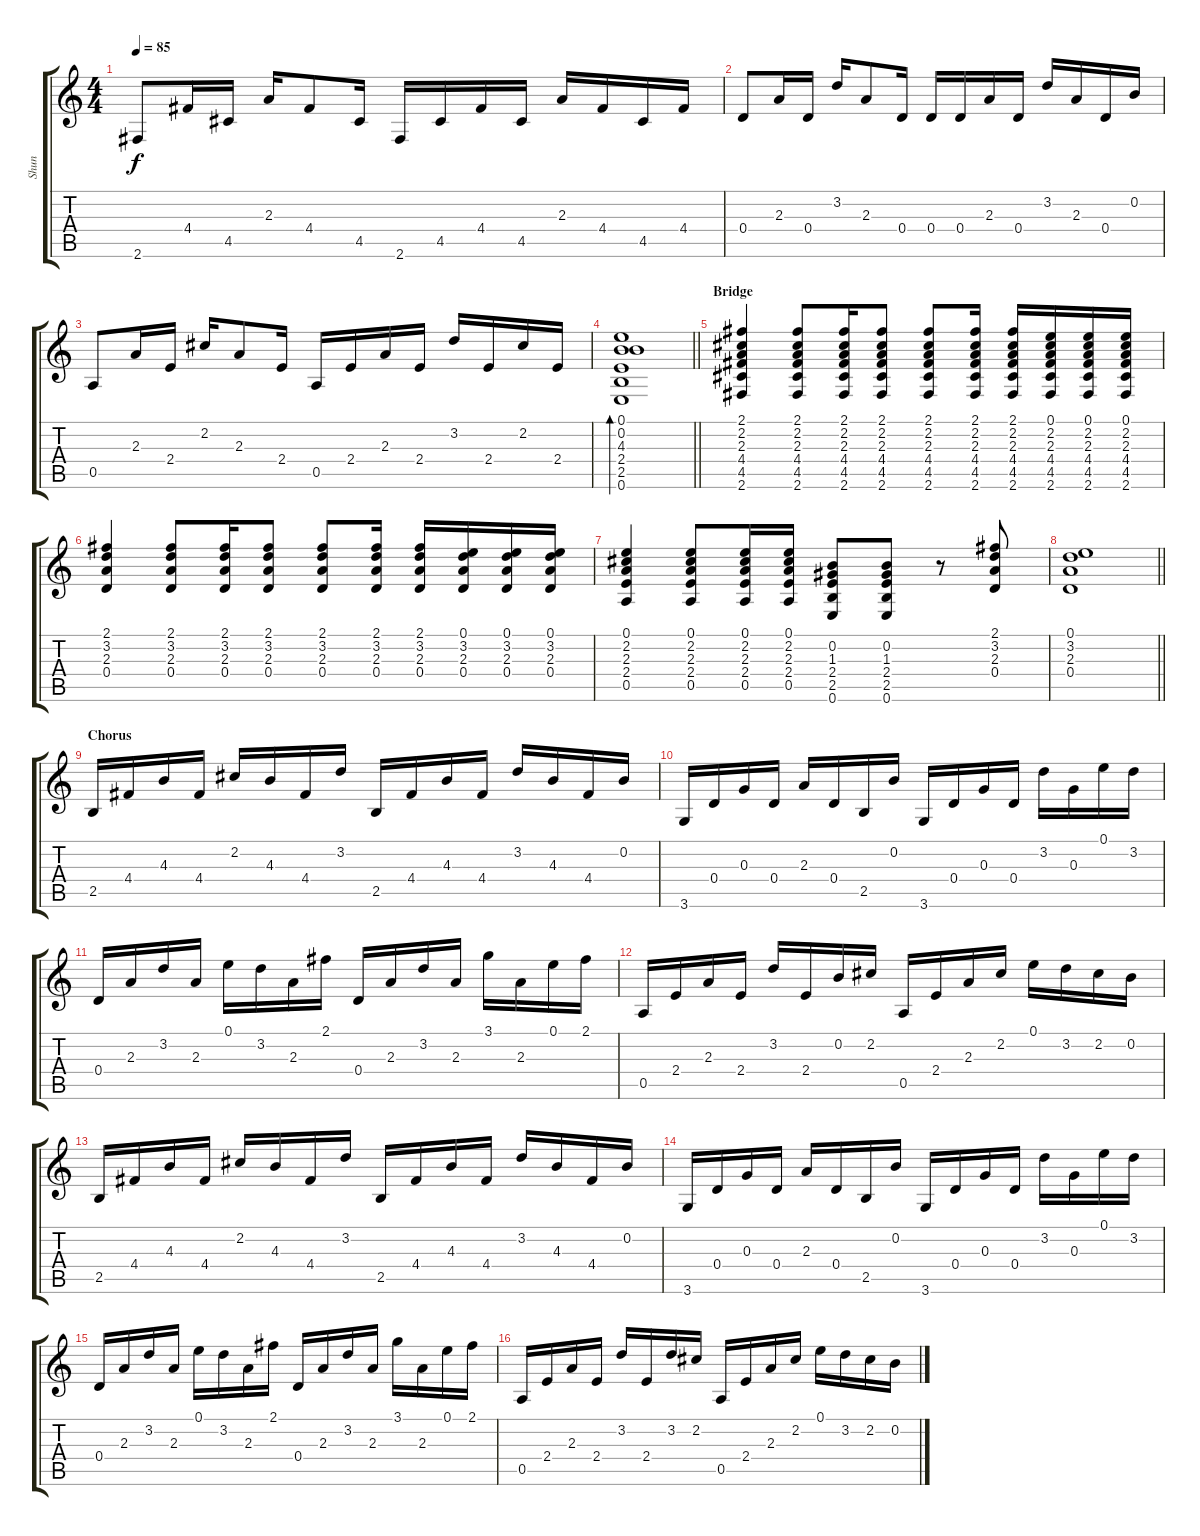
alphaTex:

\track ("Shun" "Shun") {instrument acousticguitarsteel}
\staff {score tabs}
\tuning (E4 B3 G3 D3 A2 E2) {hide}
\ts (4 4)
\tempo 85
\clef g2
\ks c
2.6.8{dy f} 4.4.16 4.5.16 2.3.16 4.4.8 4.5.16 2.6.16 4.5.16 4.4.16 4.5.16 2.3.16 4.4.16 4.5.16 4.4.16 |
0.4.8 2.3.16 0.4.16 3.2.16 2.3.8 0.4.16 0.4.16 0.4.16 2.3.16 0.4.16 3.2.16 2.3.16 0.4.16 0.2.16 |
0.5.8 2.3.16 2.4.16 2.2.16 2.3.8 2.4.16 0.5.16 2.4.16 2.3.16 2.4.16 3.2.16 2.4.16 2.2.16 2.4.16 |
\barLineRight lightlight
(0.1 0.2 4.3 2.4 2.5 0.6).1{bd 60} |
\section ("" "Bridge")
(2.1 2.2 2.3 4.4 4.5 2.6).4 (2.1 2.2 2.3 4.4 4.5 2.6).8 (2.1 2.2 2.3 4.4 4.5 2.6).16 (2.1 2.2 2.3 4.4 4.5 2.6).8 (2.1 2.2 2.3 4.4 4.5 2.6).8 (2.1 2.2 2.3 4.4 4.5 2.6).16 (2.1 2.2 2.3 4.4 4.5 2.6).16 (0.1 2.2 2.3 4.4 4.5 2.6).16 (0.1 2.2 2.3 4.4 4.5 2.6).16 (0.1 2.2 2.3 4.4 4.5 2.6).16 |
(2.1 3.2 2.3 0.4).4 (2.1 3.2 2.3 0.4).8 (2.1 3.2 2.3 0.4).16 (2.1 3.2 2.3 0.4).8 (2.1 3.2 2.3 0.4).8 (2.1 3.2 2.3 0.4).16 (2.1 3.2 2.3 0.4).16 (0.1 3.2 2.3 0.4).16 (0.1 3.2 2.3 0.4).16 (0.1 3.2 2.3 0.4).16 |
(0.1 2.2 2.3 2.4 0.5).4 (0.1 2.2 2.3 2.4 0.5).8 (0.1 2.2 2.3 2.4 0.5).16 (0.1 2.2 2.3 2.4 0.5).16 (0.2 1.3 2.4 2.5 0.6).8 (0.2 1.3 2.4 2.5 0.6).8 r.8 (2.1 3.2 2.3 0.4).8 |
\barLineRight lightlight
(0.1 3.2 2.3 0.4).1 |
\section ("" "Chorus")
2.5.16 4.4.16 4.3.16 4.4.16 2.2.16 4.3.16 4.4.16 3.2.16 2.5.16 4.4.16 4.3.16 4.4.16 3.2.16 4.3.16 4.4.16 0.2.16 |
3.6.16 0.4.16 0.3.16 0.4.16 2.3.16 0.4.16 2.5.16 0.2.16 3.6.16 0.4.16 0.3.16 0.4.16 3.2.16 0.3.16 0.1.16 3.2.16 |
0.4.16 2.3.16 3.2.16 2.3.16 0.1.16 3.2.16 2.3.16 2.1.16 0.4.16 2.3.16 3.2.16 2.3.16 3.1.16 2.3.16 0.1.16 2.1.16 |
0.5.16 2.4.16 2.3.16 2.4.16 3.2.16 2.4.16 0.2.16 2.2.16 0.5.16 2.4.16 2.3.16 2.2.16 0.1.16 3.2.16 2.2.16 0.2.16 |
2.5.16 4.4.16 4.3.16 4.4.16 2.2.16 4.3.16 4.4.16 3.2.16 2.5.16 4.4.16 4.3.16 4.4.16 3.2.16 4.3.16 4.4.16 0.2.16 |
3.6.16 0.4.16 0.3.16 0.4.16 2.3.16 0.4.16 2.5.16 0.2.16 3.6.16 0.4.16 0.3.16 0.4.16 3.2.16 0.3.16 0.1.16 3.2.16 |
0.4.16 2.3.16 3.2.16 2.3.16 0.1.16 3.2.16 2.3.16 2.1.16 0.4.16 2.3.16 3.2.16 2.3.16 3.1.16 2.3.16 0.1.16 2.1.16 |
0.5.16 2.4.16 2.3.16 2.4.16 3.2.16 2.4.16 3.2.16 2.2.16 0.5.16 2.4.16 2.3.16 2.2.16 0.1.16 3.2.16 2.2.16 0.2.16
